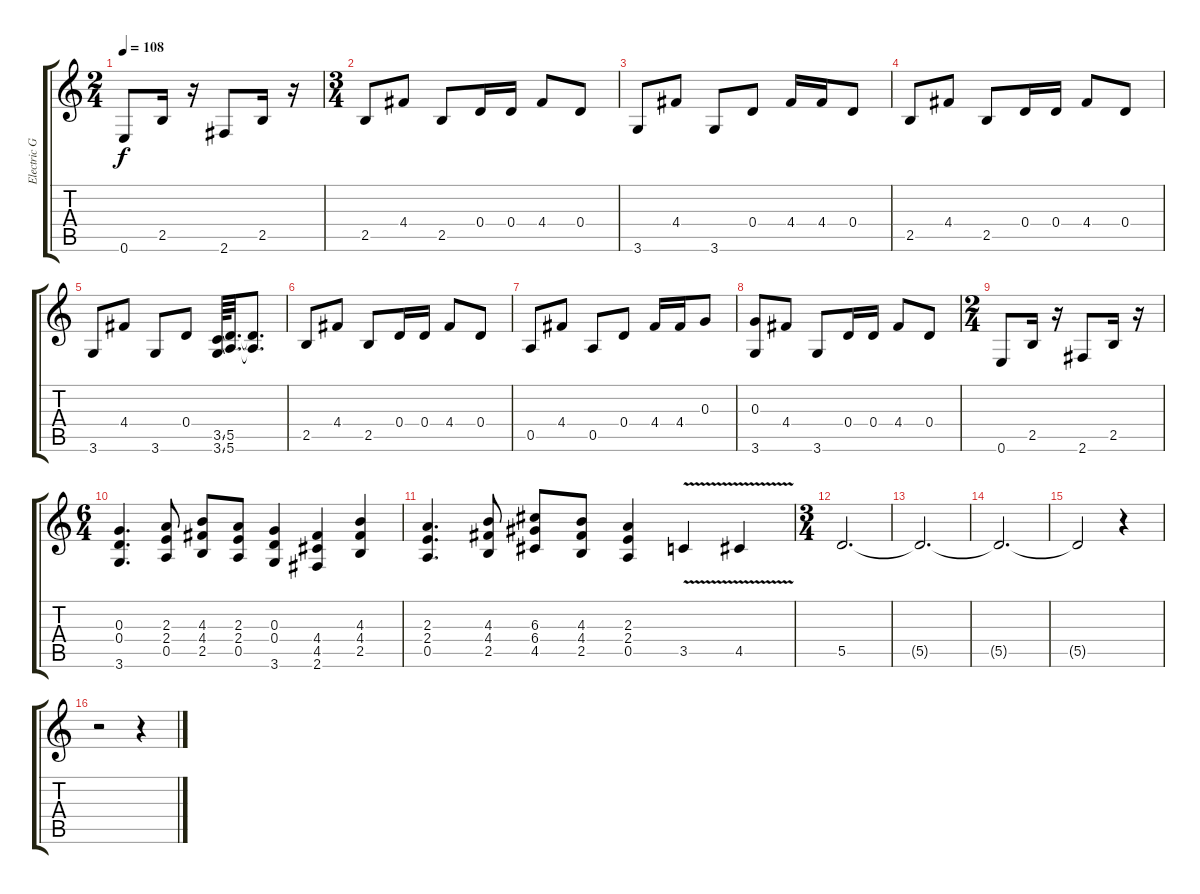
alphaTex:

\track ("Electric Guitar (Guitar 2)" "Electric G") {instrument electricguitarclean}
\staff {score tabs}
\tuning (E4 B3 G3 D3 A2 E2) {hide}
\ts (2 4)
\tempo 108
\clef g2
\ks c
0.6.8{dy f} 2.5.16 r.16 2.6.8 2.5.16 r.16 |
\ts (3 4)
2.5.8 4.4.8 2.5.8 0.4.16 0.4.16 4.4.8 0.4.8 |
3.6.8 4.4.8 3.6.8 0.4.8 4.4.16 4.4.16 0.4.8 |
2.5.8 4.4.8 2.5.8 0.4.16 0.4.16 4.4.8 0.4.8 |
3.6.8 4.4.8 3.6.8 0.4.8 (3.5{ss} 3.6{ss}).64 (5.5 5.6).32{d} (5.5{t} 5.6{t}).8{d} |
2.5.8 4.4.8 2.5.8 0.4.16 0.4.16 4.4.8 0.4.8 |
0.5.8 4.4.8 0.5.8 0.4.8 4.4.16 4.4.16 0.3.8 |
(0.3 3.6).8 4.4.8 3.6.8 0.4.16 0.4.16 4.4.8 0.4.8 |
\ts (2 4)
0.6.8 2.5.16 r.16 2.6.8 2.5.16 r.16 |
\ts (6 4)
(0.3 0.4 3.6).4{d instrument distortionguitar} (2.3 2.4 0.5).8 (4.3 4.4 2.5).8 (2.3 2.4 0.5).8 (0.3 0.4 3.6).4 (4.4 4.5 2.6).4 (4.3 4.4 2.5).4 |
(2.3 2.4 0.5).4{d} (4.3 4.4 2.5).8 (6.3 6.4 4.5).8 (4.3 4.4 2.5).8 (2.3 2.4 0.5).4 3.5{v}.4 4.5{v}.4 |
\ts (3 4)
5.5.2{d} |
5.5{t}.2{d} |
5.5{t}.2{d} |
5.5{t}.2 r.4 |
r.2 r.4
